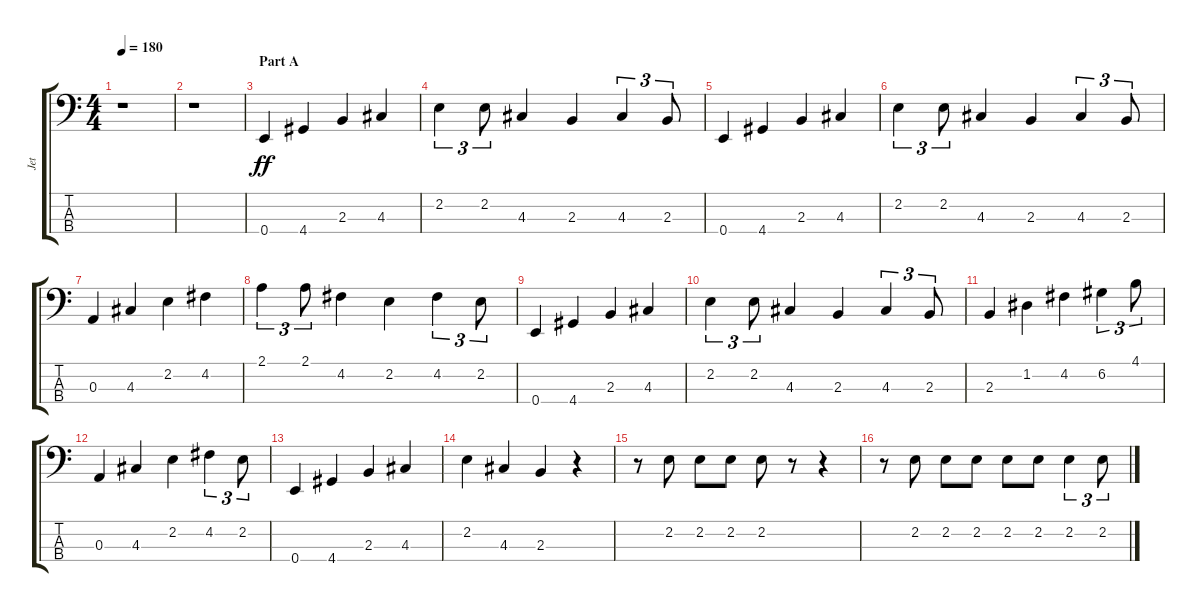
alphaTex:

\track ("Jet" "Jet") {instrument acousticbass}
\staff {score tabs}
\tuning (G2 D2 A1 E1) {hide}
\ts (4 4)
\tempo 180
\clef f4
\ks c
r.1{dy ff} |
r.1 |
\section ("" "Part A")
0.4.4 4.4.4 2.3.4 4.3.4 |
2.2.4{tu (3 2)} 2.2.8{tu (3 2)} 4.3.4 2.3.4 4.3.4{tu (3 2)} 2.3.8{tu (3 2)} |
0.4.4 4.4.4 2.3.4 4.3.4 |
2.2.4{tu (3 2)} 2.2.8{tu (3 2)} 4.3.4 2.3.4 4.3.4{tu (3 2)} 2.3.8{tu (3 2)} |
0.3.4 4.3.4 2.2.4 4.2.4 |
2.1.4{tu (3 2)} 2.1.8{tu (3 2)} 4.2.4 2.2.4 4.2.4{tu (3 2)} 2.2.8{tu (3 2)} |
0.4.4 4.4.4 2.3.4 4.3.4 |
2.2.4{tu (3 2)} 2.2.8{tu (3 2)} 4.3.4 2.3.4 4.3.4{tu (3 2)} 2.3.8{tu (3 2)} |
2.3.4 1.2.4 4.2.4 6.2.4{tu (3 2)} 4.1.8{tu (3 2)} |
0.3.4 4.3.4 2.2.4 4.2.4{tu (3 2)} 2.2.8{tu (3 2)} |
0.4.4 4.4.4 2.3.4 4.3.4 |
2.2.4 4.3.4 2.3.4 r.4 |
r.8 2.2.8 2.2.8 2.2.8 2.2.8 r.8 r.4 |
r.8 2.2.8 2.2.8 2.2.8 2.2.8 2.2.8 2.2.4{tu (3 2)} 2.2.8{tu (3 2)}
